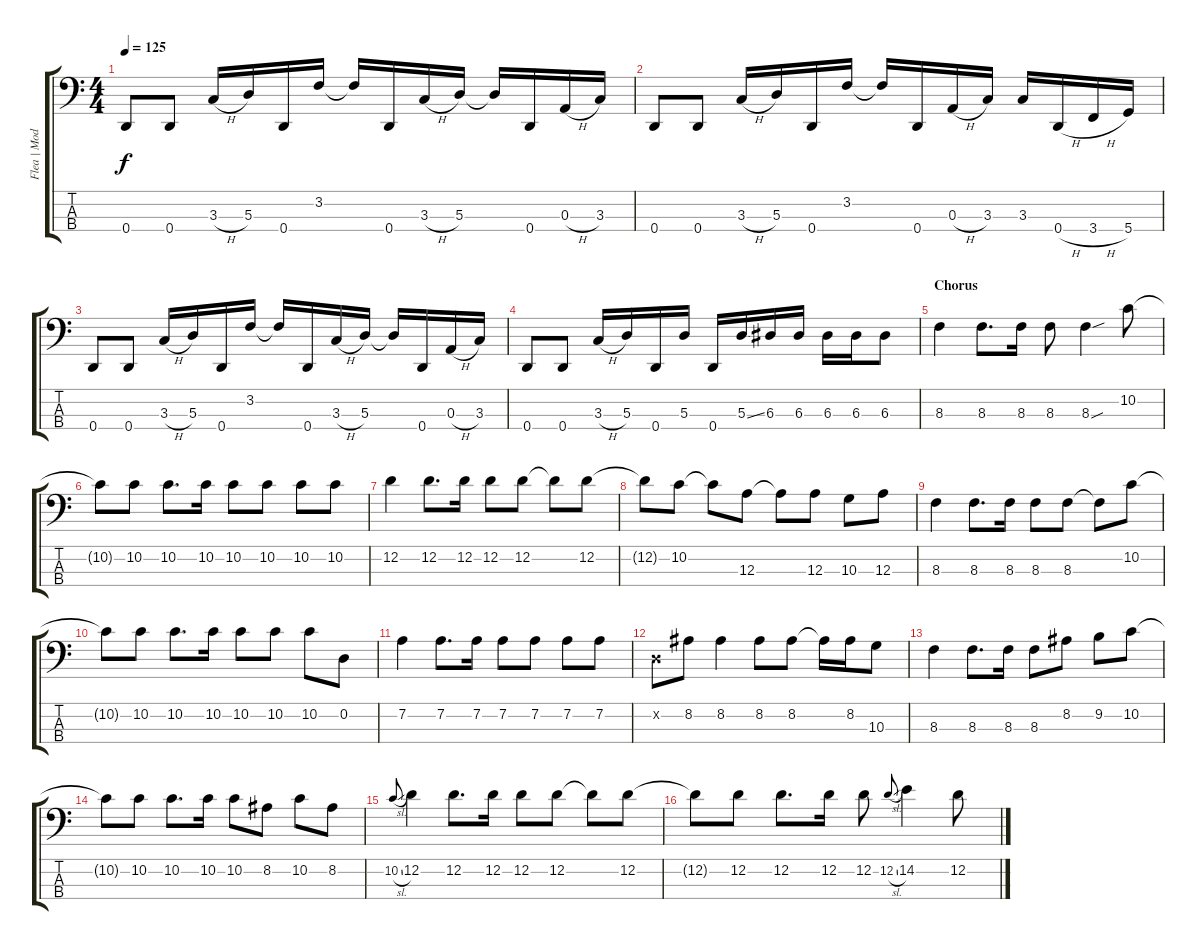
\track ("Flea | Modulus Aboriginal | Bass" "Flea | Mod") {instrument electricbassfinger}
\staff {score tabs}
\tuning (G2 D2 A1 D1) {hide}
\ts (4 4)
\tempo 125
\clef f4
\ks c
0.4.8{dy f} 0.4.8 3.3{h}.16 5.3.16 0.4.16 3.2.16 3.2{t}.16 0.4.16 3.3{h}.16 5.3.16 5.3{t}.16 0.4.16 0.3{h}.16 3.3.16 |
0.4.8 0.4.8 3.3{h}.16 5.3.16 0.4.16 3.2.16 3.2{t}.16 0.4.16 0.3{h}.16 3.3.16 3.3.16 0.4{h}.16 3.4{h}.16 5.4.16 |
0.4.8 0.4.8 3.3{h}.16 5.3.16 0.4.16 3.2.16 3.2{t}.16 0.4.16 3.3{h}.16 5.3.16 5.3{t}.16 0.4.16 0.3{h}.16 3.3.16 |
0.4.8 0.4.8 3.3{h}.16 5.3.16 0.4.16 5.3.16 0.4.16 5.3{ss}.16 6.3.16 6.3.16 6.3.16 6.3.16 6.3.8 |
\section ("" "Chorus")
8.3.4 8.3.8{d} 8.3.16 8.3.8 8.3{sou}.4 10.2.8 |
10.2{t}.8 10.2.8 10.2.8{d} 10.2.16 10.2.8 10.2.8 10.2.8 10.2.8 |
12.2.4 12.2.8{d} 12.2.16 12.2.8 12.2.8 12.2{t}.8 12.2.8 |
12.2{t}.8 10.2.8 10.2{t}.8 12.3.8 12.3{t}.8 12.3.8 10.3.8 12.3.8 |
8.3.4 8.3.8{d} 8.3.16 8.3.8 8.3.8 8.3{t}.8 10.2.8 |
10.2{t}.8 10.2.8 10.2.8{d} 10.2.16 10.2.8 10.2.8 10.2.8 0.2.8 |
7.2.4 7.2.8{d} 7.2.16 7.2.8 7.2.8 7.2.8 7.2.8 |
0.2{x}.8 8.2.8 8.2.4 8.2.8 8.2.8 8.2{t}.16 8.2.16 10.3.8 |
8.3.4 8.3.8{d} 8.3.16 8.3.8 8.2.8 9.2.8 10.2.8 |
10.2{t}.8 10.2.8 10.2.8{d} 10.2.16 10.2.8 8.2.8 10.2.8 8.2.8 |
10.2{sl}.8{gr onbeat} 12.2.4 12.2.8{d} 12.2.16 12.2.8 12.2.8 12.2{t}.8 12.2.8 |
12.2{t}.8 12.2.8 12.2.8{d} 12.2.16 12.2.8 12.2{sl}.8{gr onbeat} 14.2.4 12.2.8
